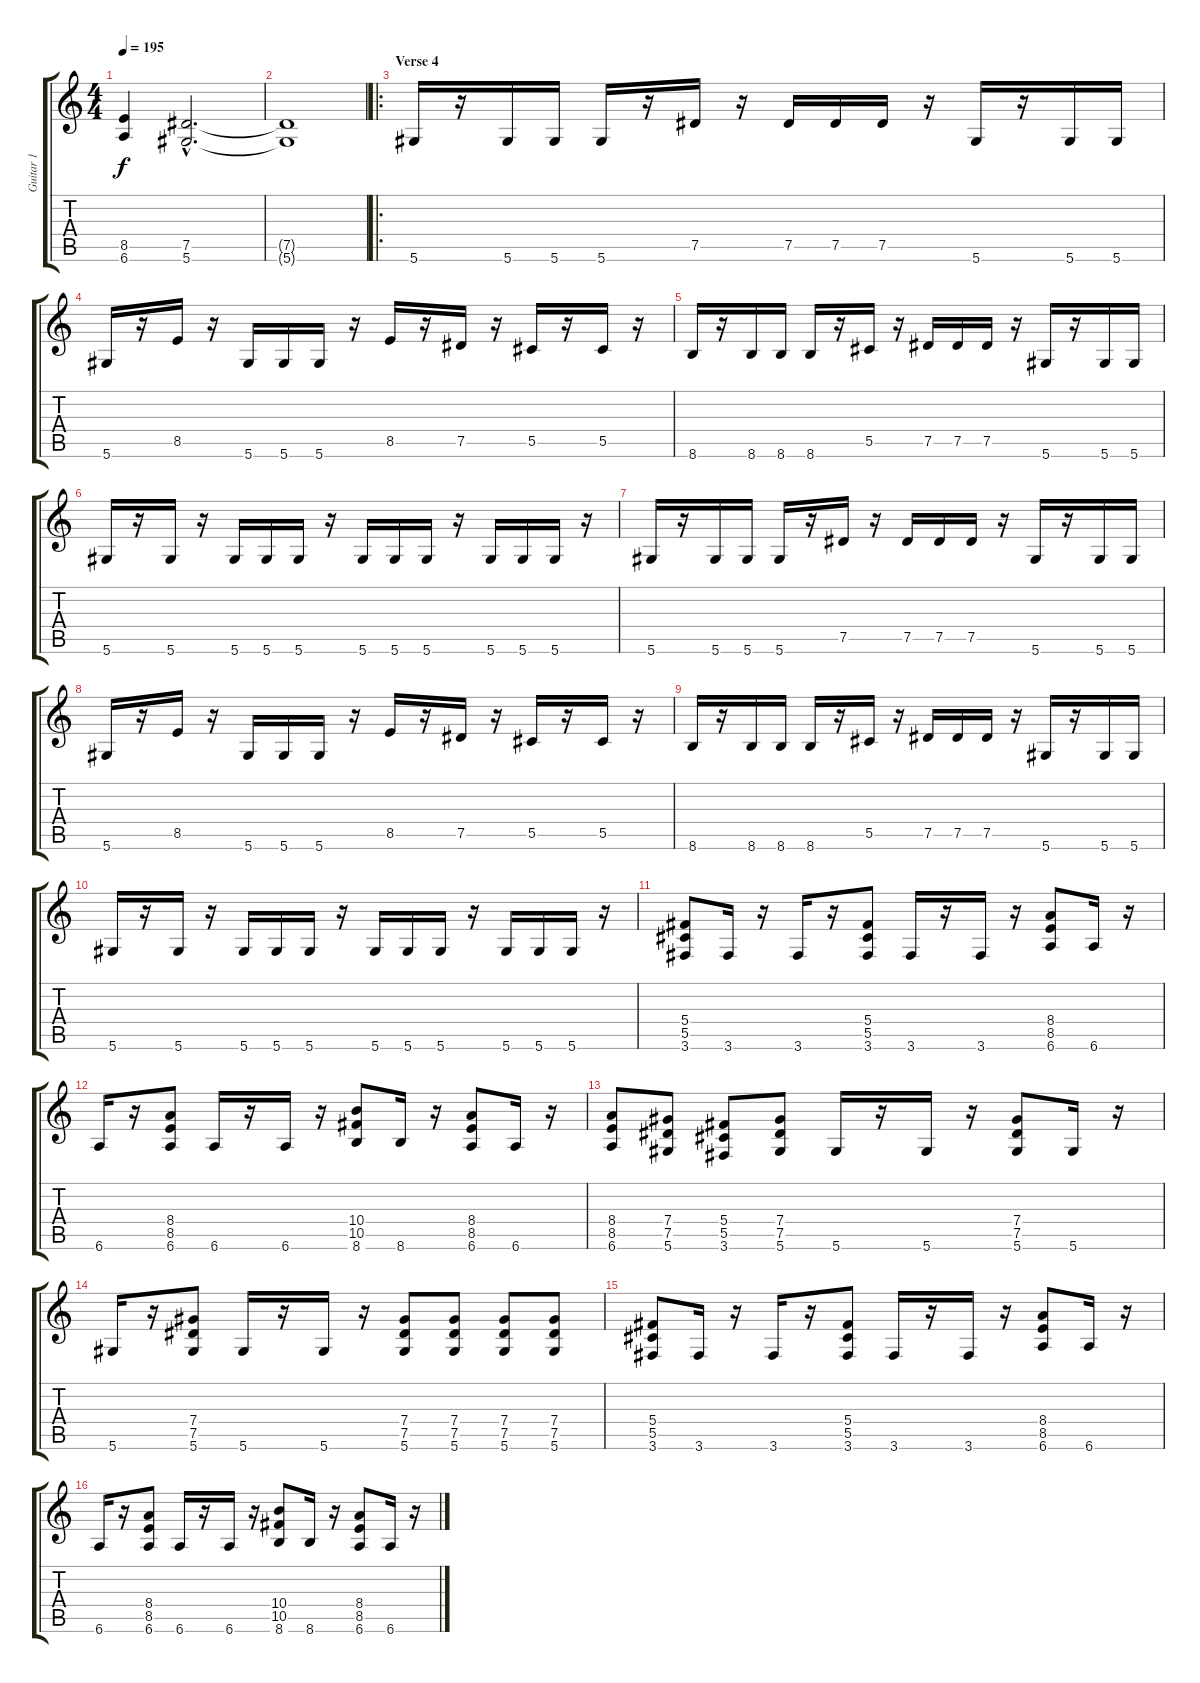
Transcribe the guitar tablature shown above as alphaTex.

\track ("Guitar 1" "Guitar 1") {instrument distortionguitar}
\staff {score tabs}
\tuning (Eb4 Bb3 Gb3 Db3 Ab2 Eb2) {hide}
\ts (4 4)
\tempo 195
\clef g2
\ks c
(8.5 6.6).4{dy f} (7.5{hac} 5.6{hac}).2{d} |
(7.5{t} 5.6{t}).1 |
\ro
\section ("" "Verse 4")
5.6.16 r.16 5.6.16 5.6.16 5.6.16 r.16 7.5.16 r.16 7.5.16 7.5.16 7.5.16 r.16 5.6.16 r.16 5.6.16 5.6.16 |
5.6.16 r.16 8.5.16 r.16 5.6.16 5.6.16 5.6.16 r.16 8.5.16 r.16 7.5.16 r.16 5.5.16 r.16 5.5.16 r.16 |
8.6.16 r.16 8.6.16 8.6.16 8.6.16 r.16 5.5.16 r.16 7.5.16 7.5.16 7.5.16 r.16 5.6.16 r.16 5.6.16 5.6.16 |
5.6.16 r.16 5.6.16 r.16 5.6.16 5.6.16 5.6.16 r.16 5.6.16 5.6.16 5.6.16 r.16 5.6.16 5.6.16 5.6.16 r.16 |
5.6.16 r.16 5.6.16 5.6.16 5.6.16 r.16 7.5.16 r.16 7.5.16 7.5.16 7.5.16 r.16 5.6.16 r.16 5.6.16 5.6.16 |
5.6.16 r.16 8.5.16 r.16 5.6.16 5.6.16 5.6.16 r.16 8.5.16 r.16 7.5.16 r.16 5.5.16 r.16 5.5.16 r.16 |
8.6.16 r.16 8.6.16 8.6.16 8.6.16 r.16 5.5.16 r.16 7.5.16 7.5.16 7.5.16 r.16 5.6.16 r.16 5.6.16 5.6.16 |
5.6.16 r.16 5.6.16 r.16 5.6.16 5.6.16 5.6.16 r.16 5.6.16 5.6.16 5.6.16 r.16 5.6.16 5.6.16 5.6.16 r.16 |
(5.4 5.5 3.6).8 3.6.16 r.16 3.6.16 r.16 (5.4 5.5 3.6).8 3.6.16 r.16 3.6.16 r.16 (8.4 8.5 6.6).8 6.6.16 r.16 |
6.6.16 r.16 (8.4 8.5 6.6).8 6.6.16 r.16 6.6.16 r.16 (10.4 10.5 8.6).8 8.6.16 r.16 (8.4 8.5 6.6).8 6.6.16 r.16 |
(8.4 8.5 6.6).8 (7.4 7.5 5.6).8 (5.4 5.5 3.6).8 (7.4 7.5 5.6).8 5.6.16 r.16 5.6.16 r.16 (7.4 7.5 5.6).8 5.6.16 r.16 |
5.6.16 r.16 (7.4 7.5 5.6).8 5.6.16 r.16 5.6.16 r.16 (7.4 7.5 5.6).8 (7.4 7.5 5.6).8 (7.4 7.5 5.6).8 (7.4 7.5 5.6).8 |
(5.4 5.5 3.6).8 3.6.16 r.16 3.6.16 r.16 (5.4 5.5 3.6).8 3.6.16 r.16 3.6.16 r.16 (8.4 8.5 6.6).8 6.6.16 r.16 |
6.6.16 r.16 (8.4 8.5 6.6).8 6.6.16 r.16 6.6.16 r.16 (10.4 10.5 8.6).8 8.6.16 r.16 (8.4 8.5 6.6).8 6.6.16 r.16
